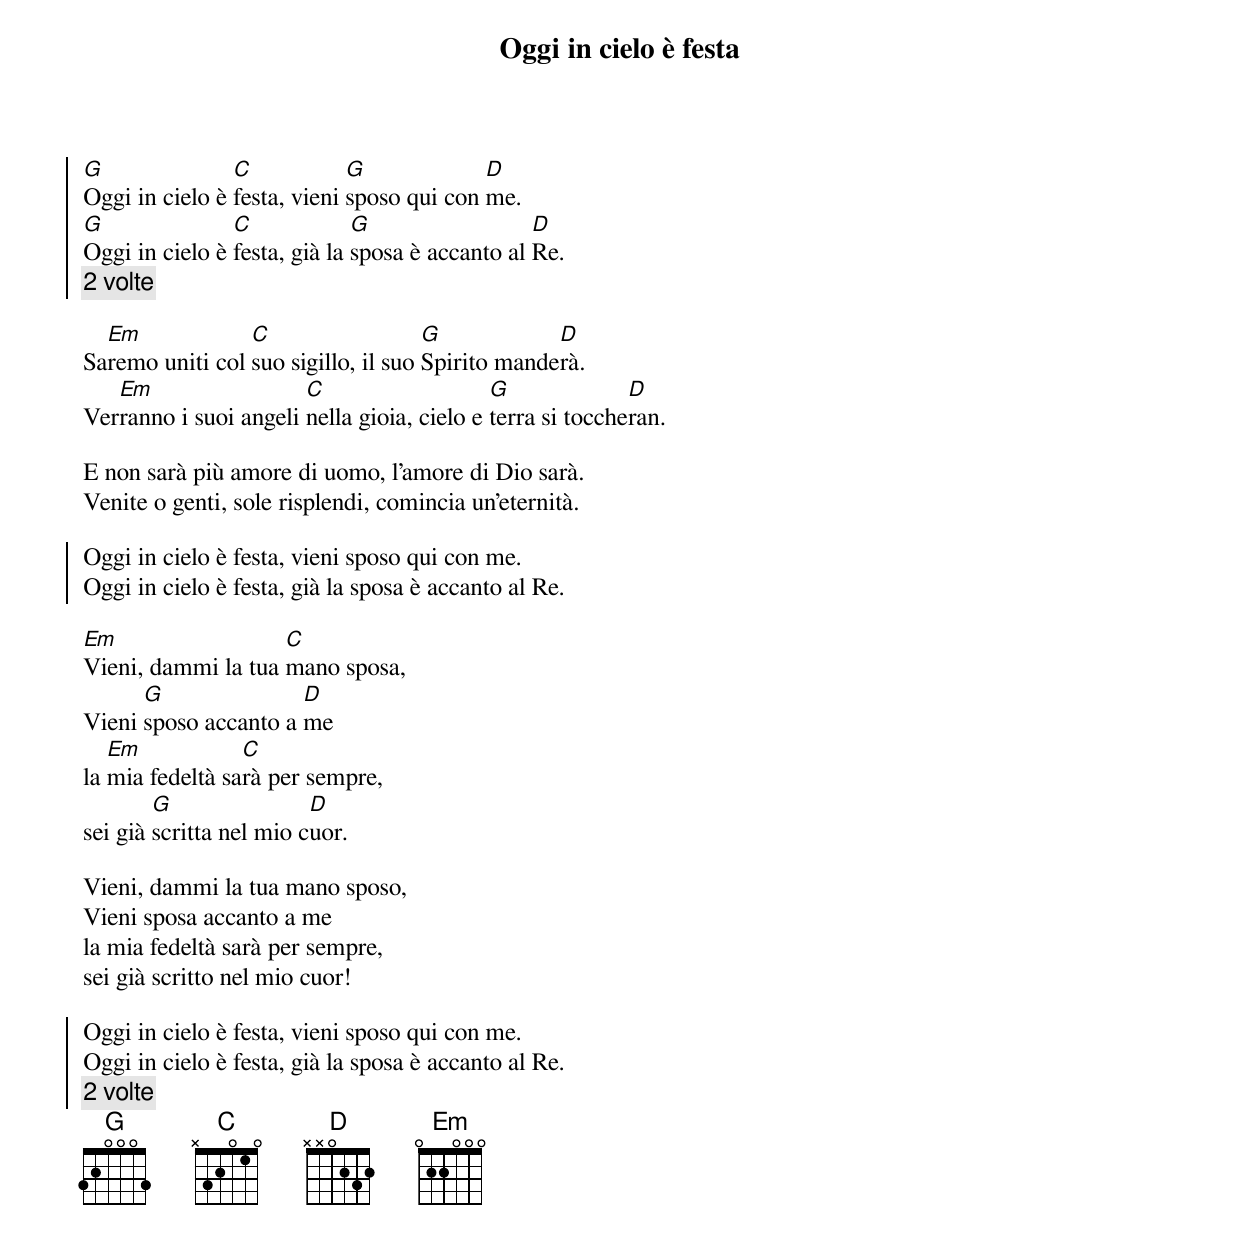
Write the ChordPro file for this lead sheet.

{title:Oggi in cielo è festa}

{soc}
[G]Oggi in cielo è [C]festa, vieni [G]sposo qui con [D]me.
[G]Oggi in cielo è [C]festa, già la [G]sposa è accanto al [D]Re.
{c:2 volte}
{eoc}

Sa[Em]remo uniti col [C]suo sigillo, il suo [G]Spirito mande[D]rà.
Ver[Em]ranno i suoi angeli [C]nella gioia, cielo e [G]terra si tocche[D]ran.

E non sarà più amore di uomo, l’amore di Dio sarà.
Venite o genti, sole risplendi, comincia un’eternità.

{soc}
Oggi in cielo è festa, vieni sposo qui con me.
Oggi in cielo è festa, già la sposa è accanto al Re.
{eoc}

[Em]Vieni, dammi la tua [C]mano sposa,
Vieni [G]sposo accanto a [D]me
la [Em]mia fedeltà sa[C]rà per sempre,
sei già [G]scritta nel mio c[D]uor.

Vieni, dammi la tua mano sposo,
Vieni sposa accanto a me
la mia fedeltà sarà per sempre,
sei già scritto nel mio cuor!

{soc}
Oggi in cielo è festa, vieni sposo qui con me.
Oggi in cielo è festa, già la sposa è accanto al Re.
{c:2 volte}
{eoc}
